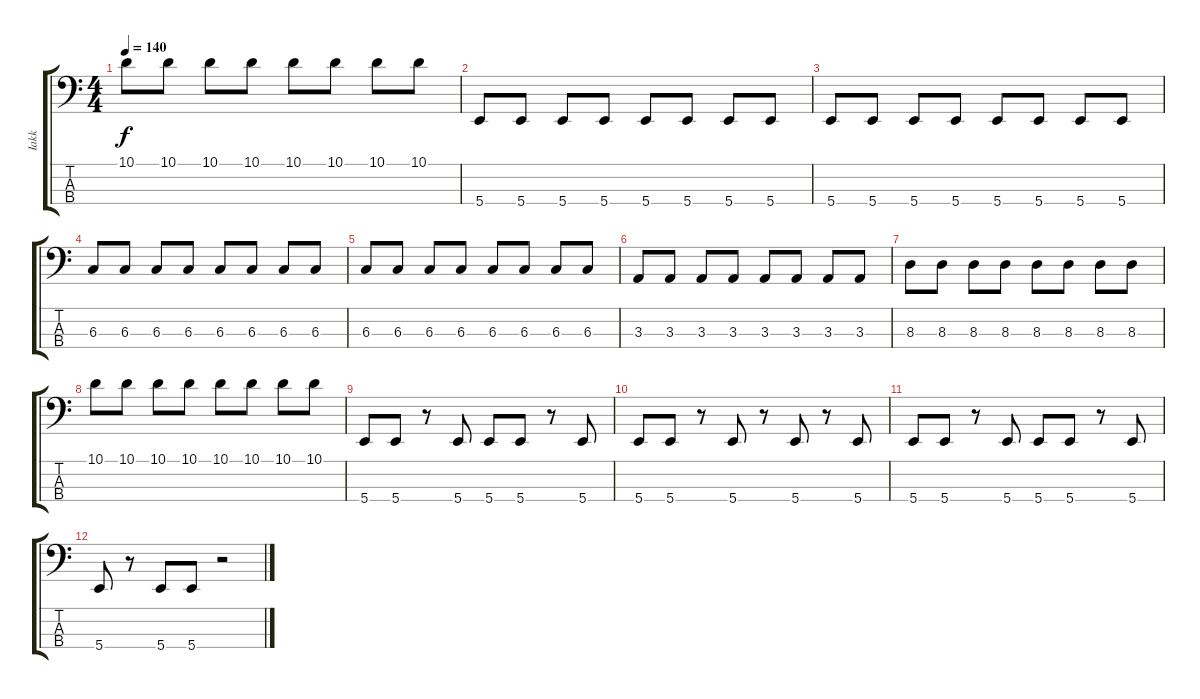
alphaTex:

\track ("Iakk" "Iakk") {instrument electricbassfinger}
\staff {score tabs}
\tuning (E2 B1 Gb1 B0) {hide}
\ts (4 4)
\tempo 140
\clef f4
\ks c
10.1.8{dy f} 10.1.8 10.1.8 10.1.8 10.1.8 10.1.8 10.1.8 10.1.8 |
5.4.8 5.4.8 5.4.8 5.4.8 5.4.8 5.4.8 5.4.8 5.4.8 |
5.4.8 5.4.8 5.4.8 5.4.8 5.4.8 5.4.8 5.4.8 5.4.8 |
6.3.8 6.3.8 6.3.8 6.3.8 6.3.8 6.3.8 6.3.8 6.3.8 |
6.3.8 6.3.8 6.3.8 6.3.8 6.3.8 6.3.8 6.3.8 6.3.8 |
3.3.8 3.3.8 3.3.8 3.3.8 3.3.8 3.3.8 3.3.8 3.3.8 |
8.3.8 8.3.8 8.3.8 8.3.8 8.3.8 8.3.8 8.3.8 8.3.8 |
10.1.8 10.1.8 10.1.8 10.1.8 10.1.8 10.1.8 10.1.8 10.1.8 |
5.4.8 5.4.8 r.8 5.4.8 5.4.8 5.4.8 r.8 5.4.8 |
5.4.8 5.4.8 r.8 5.4.8 r.8 5.4.8 r.8 5.4.8 |
5.4.8 5.4.8 r.8 5.4.8 5.4.8 5.4.8 r.8 5.4.8 |
5.4.8 r.8 5.4.8 5.4.8 r.2
